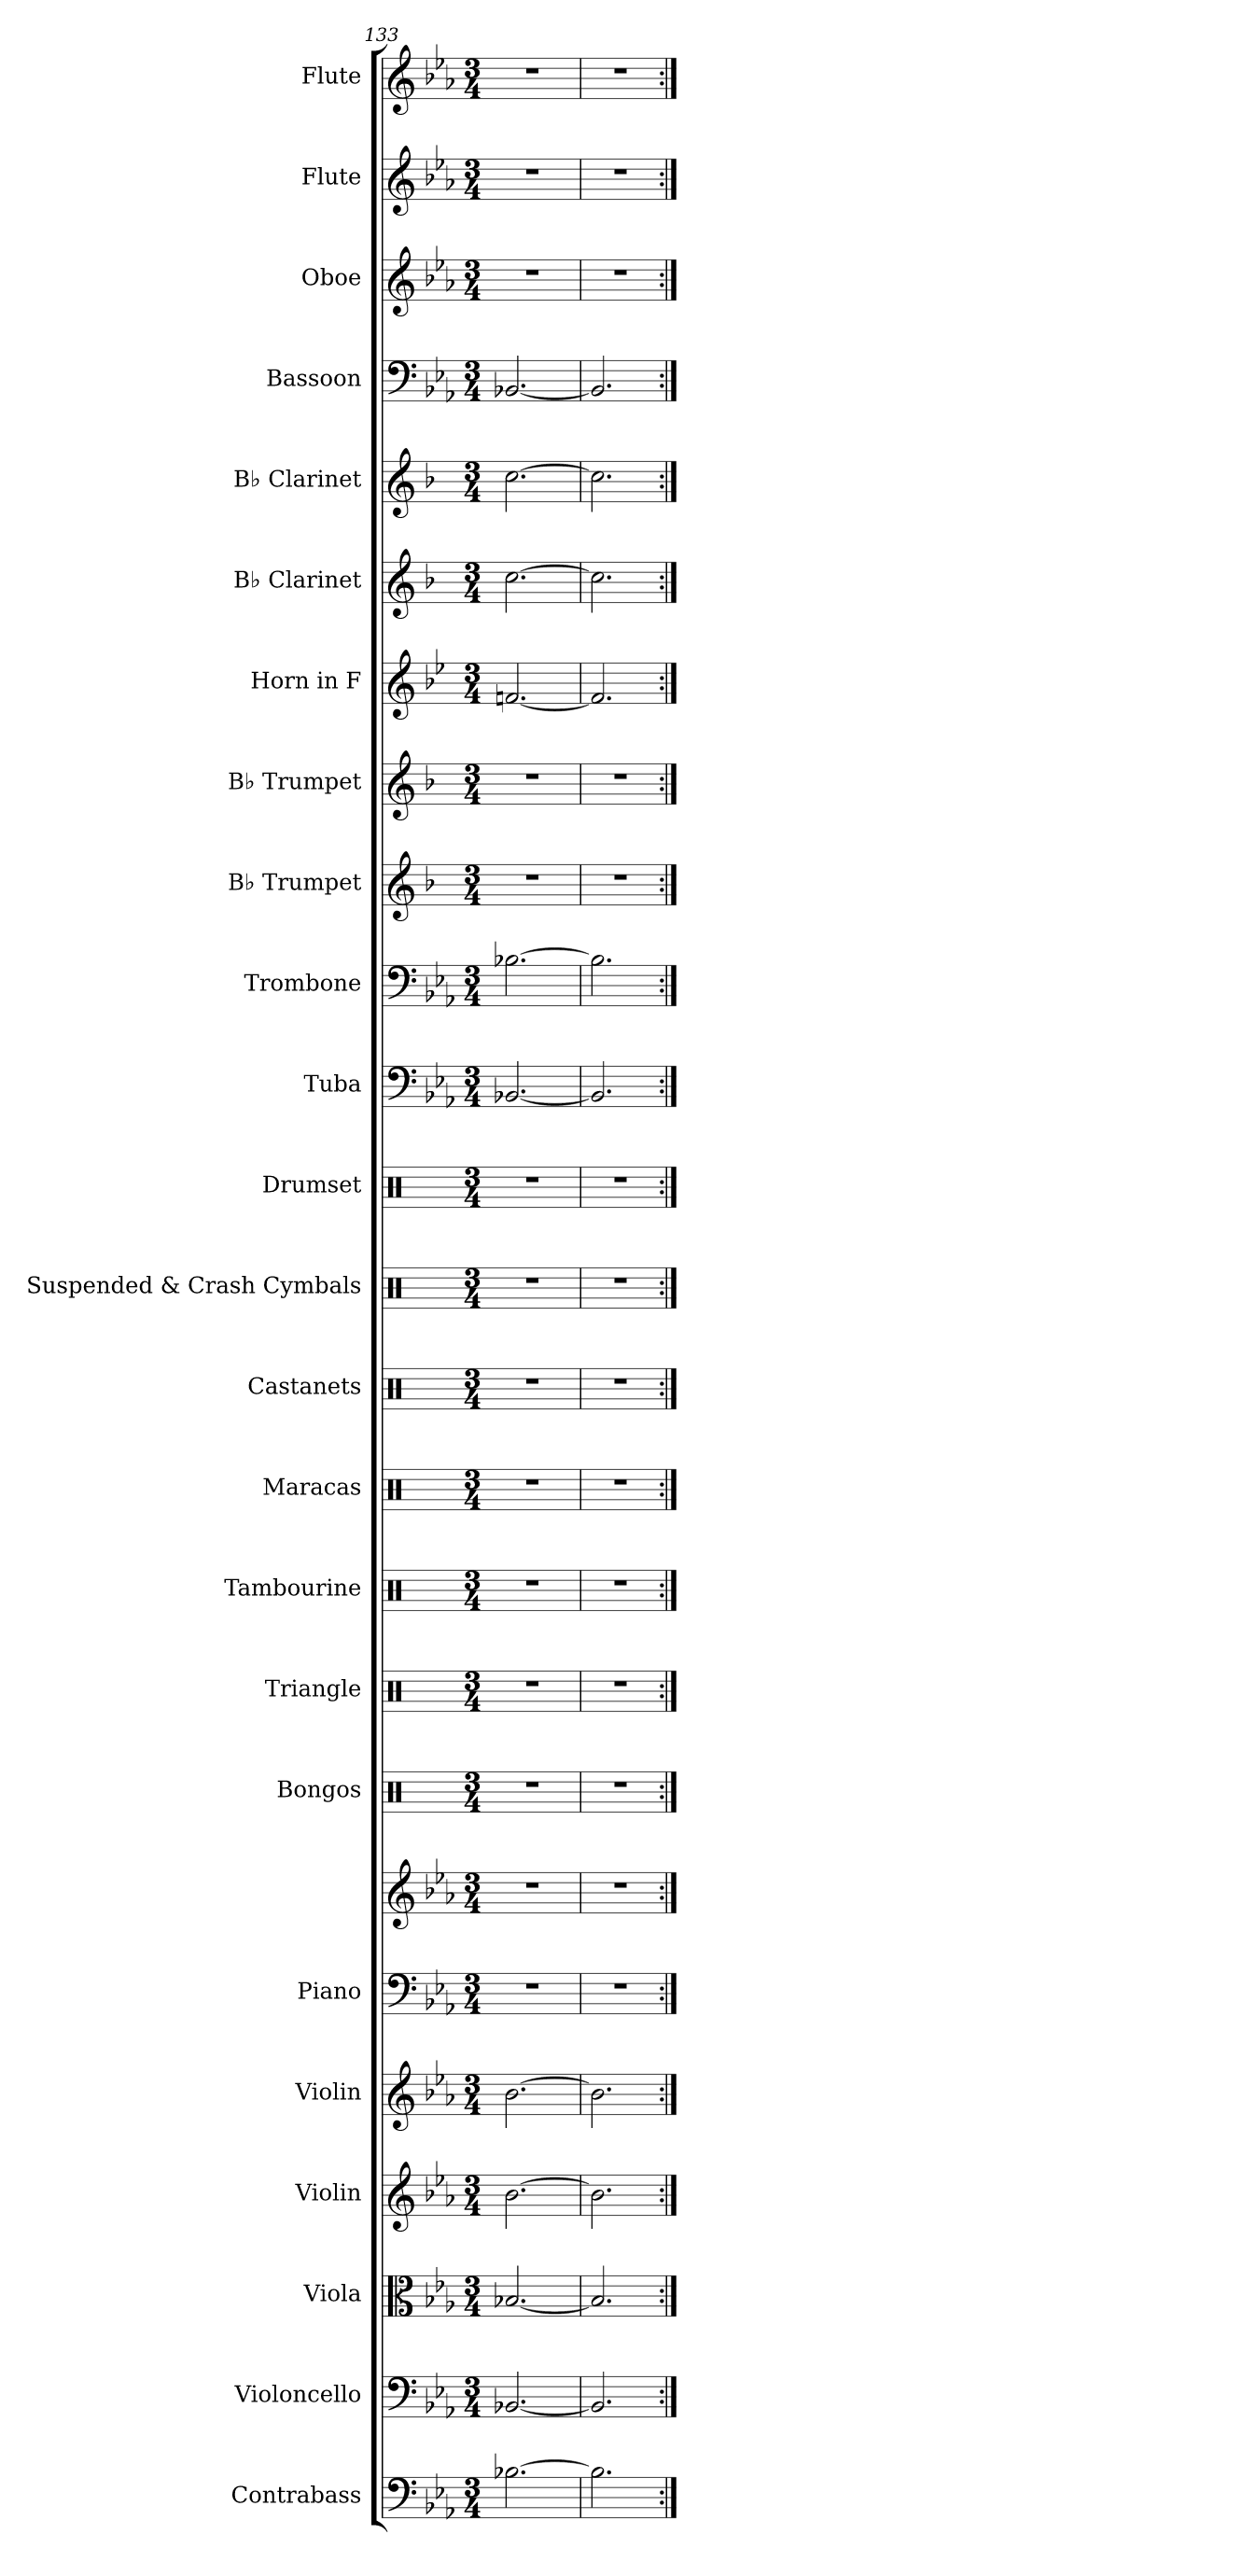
**kern	**kern	**kern	**kern	**kern	**kern	**kern	**kern	**kern	**kern	**kern	**kern	**kern	**kern	**kern	**kern	**kern	**kern	**kern	**kern	**kern	**kern	**kern	**kern	**kern
*part24	*part23	*part22	*part21	*part20	*part19	*part19	*part18	*part17	*part16	*part15	*part14	*part13	*part12	*part11	*part10	*part9	*part8	*part7	*part6	*part5	*part4	*part3	*part2	*part1
*staff25	*staff24	*staff23	*staff22	*staff21	*staff20	*staff19	*staff18	*staff17	*staff16	*staff15	*staff14	*staff13	*staff12	*staff11	*staff10	*staff9	*staff8	*staff7	*staff6	*staff5	*staff4	*staff3	*staff2	*staff1
*I"Contrabass	*I"Violoncello	*I"Viola	*I"Violin	*I"Violin	*I"Piano	*	*I"Bongos	*I"Triangle	*I"Tambourine	*I"Maracas	*I"Castanets	*I"Suspended &amp; Crash Cymbals	*I"Drumset	*I"Tuba	*I"Trombone	*I"B♭ Trumpet	*I"B♭ Trumpet	*I"Horn in F	*I"B♭ Clarinet	*I"B♭ Clarinet	*I"Bassoon	*I"Oboe	*I"Flute	*I"Flute
*I'Cb.	*I'Vc.	*I'Vla.	*I'Vln.	*I'Vln.	*I'Pno.	*	*I'Bon.	*I'Trgl.	*I'Tamb.	*I'Mrcs.	*I'Cst.	*I'Cym.	*I'D. Set	*I'Tba.	*I'Tbn.	*I'B♭ Tpt.	*I'B♭ Tpt.	*	*I'B♭ Cl.	*I'B♭ Cl.	*I'Bsn.	*I'Ob.	*I'Fl.	*I'Fl.
*clefF4	*clefF4	*clefC3	*clefG2	*clefG2	*clefF4	*clefG2	*clefX	*clefX	*clefX	*clefX	*clefX	*clefX	*clefX	*clefF4	*clefF4	*clefG2	*clefG2	*clefG2	*clefG2	*clefG2	*clefF4	*clefG2	*clefG2	*clefG2
*ITrd7c12	*	*	*	*	*	*	*	*	*	*	*	*	*	*	*	*ITrd1c2	*ITrd1c2	*ITrd4c7	*ITrd1c2	*ITrd1c2	*	*	*	*
*k[b-e-a-]	*k[b-e-a-]	*k[b-e-a-]	*k[b-e-a-]	*k[b-e-a-]	*k[b-e-a-]	*k[b-e-a-]	*k[]	*k[]	*k[]	*k[]	*k[]	*k[]	*k[]	*k[b-e-a-]	*k[b-e-a-]	*k[b-e-a-]	*k[b-e-a-]	*k[b-e-a-]	*k[b-e-a-]	*k[b-e-a-]	*k[b-e-a-]	*k[b-e-a-]	*k[b-e-a-]	*k[b-e-a-]
*M3/4	*M3/4	*M3/4	*M3/4	*M3/4	*M3/4	*M3/4	*M3/4	*M3/4	*M3/4	*M3/4	*M3/4	*M3/4	*M3/4	*M3/4	*M3/4	*M3/4	*M3/4	*M3/4	*M3/4	*M3/4	*M3/4	*M3/4	*M3/4	*M3/4
=133	=133	=133	=133	=133	=133	=133	=133	=133	=133	=133	=133	=133	=133	=133	=133	=133	=133	=133	=133	=133	=133	=133	=133	=133
[2.BB-X\	[2.BB-X/	[2.B-X/	[2.b-\	[2.b-\	2.r	2.r	2.r	2.r	2.r	2.r	2.r	2.r	2.r	[2.BB-X/	[2.B-X\	2.r	2.r	[2.B-X/	[2.b-\	[2.b-\	[2.BB-X/	2.r	2.r	2.r
=134	=134	=134	=134	=134	=134	=134	=134	=134	=134	=134	=134	=134	=134	=134	=134	=134	=134	=134	=134	=134	=134	=134	=134	=134
2.BB-\]	2.BB-/]	2.B-/]	2.b-\]	2.b-\]	2.r	2.r	2.r	2.r	2.r	2.r	2.r	2.r	2.r	2.BB-/]	2.B-\]	2.r	2.r	2.B-/]	2.b-\]	2.b-\]	2.BB-/]	2.r	2.r	2.r
=:|!	=:|!	=:|!	=:|!	=:|!	=:|!	=:|!	=:|!	=:|!	=:|!	=:|!	=:|!	=:|!	=:|!	=:|!	=:|!	=:|!	=:|!	=:|!	=:|!	=:|!	=:|!	=:|!	=:|!	=:|!
*-	*-	*-	*-	*-	*-	*-	*-	*-	*-	*-	*-	*-	*-	*-	*-	*-	*-	*-	*-	*-	*-	*-	*-	*-
